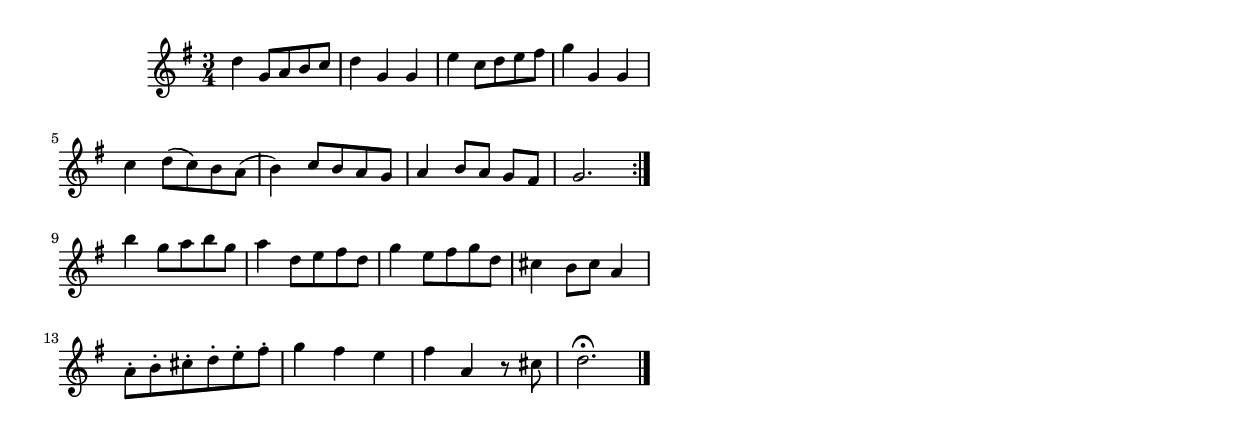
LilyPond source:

\version "1.7.18"

% lines preceded by a percent sign are comments.
\include "paper16.ly"
\score {
    \notes
    \relative c''
        \sequential {
	    \key g \major
	    \time 3/4    

	\repeat "volta" 2 \sequential {
	    d4 g,8 a b c d4 g, g |
	    e'4 c8 d e fis g4 g, g |
	    c4 d8-( c-) b a( b4-) c8 b a g |
	    a4 b8-[ a-] g-[ fis-] g2.  |
	}

        b'4 g8 a b g
        a4 d,8 e fis d |
        g4 e8 fis g d cis4 b8 cis a4 |
        a8-. b-. cis-. d-. e-. fis-.
        g4 fis e |
        fis a,  r8 cis8
        d2.-\fermata
        \bar "|."
    }
    \paper {
       linewidth = 10.0 \cm % standard settings are too wide for a book
   }
}
